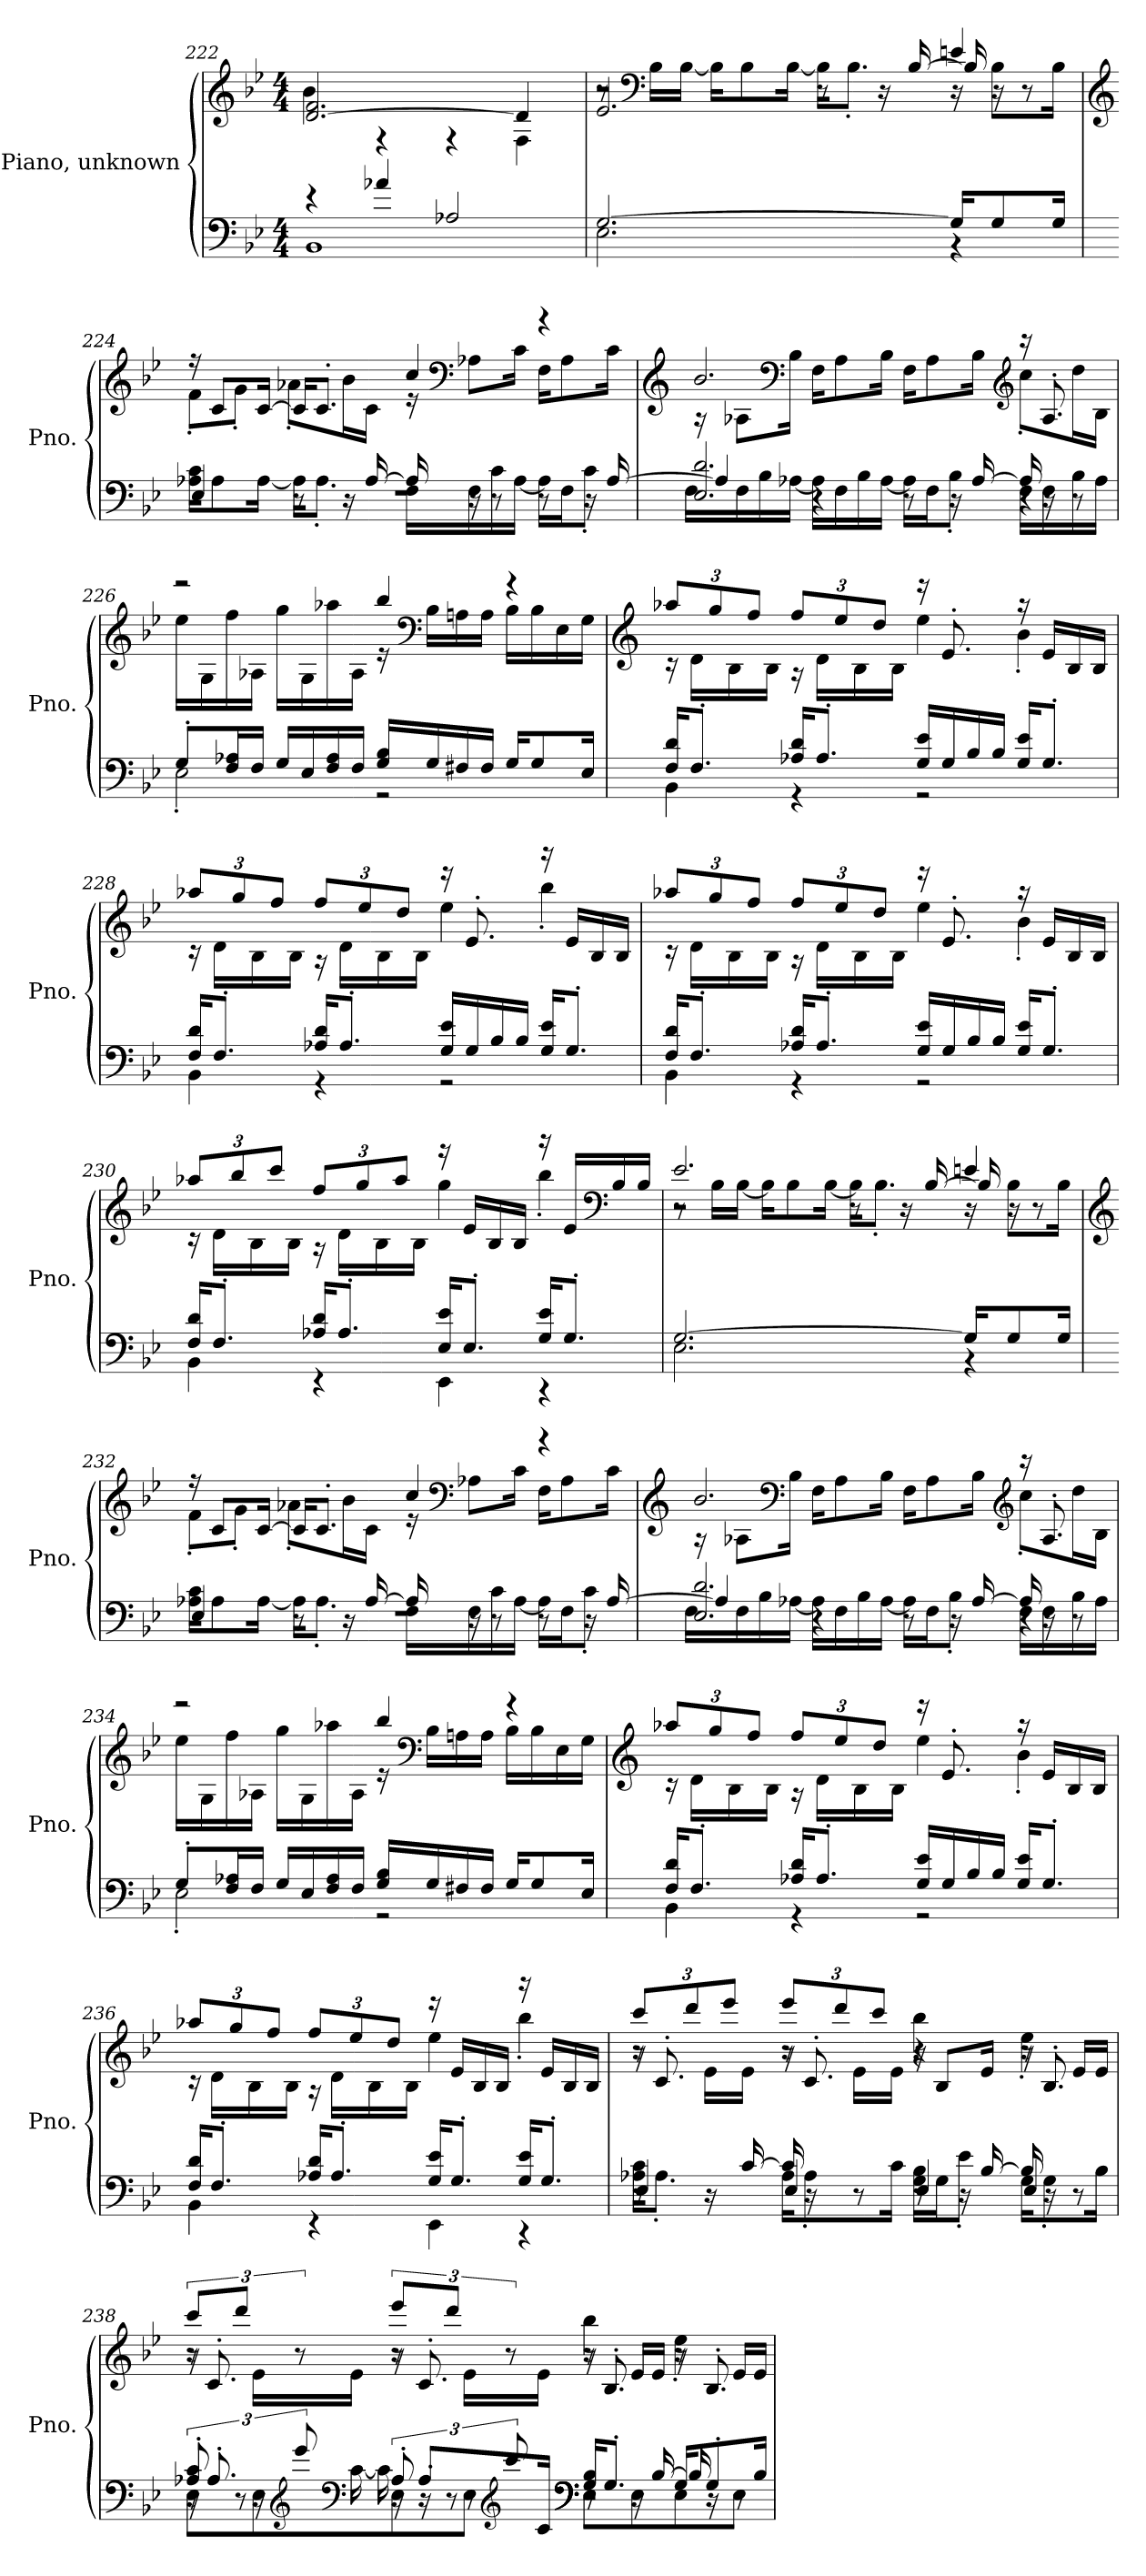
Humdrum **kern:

**kern	**kern
*part1	*part1
*staff2	*staff1
*I"Piano, unknown	*
*I'Pno.	*
*clefF4	*clefG2
*k[b-e-]	*k[b-e-]
*M4/4	*M4/4
=222	=222
*^	*^
4r	1BB-	[2.d/ 2.f/	4b-\
4a-X/	.	.	4r
2A-X/	.	.	4r
.	.	4d/]	4F\
=223	=223	=223	=223
*	*	*	*^
[2.G/	2.E-\	2.e-/	8r	2r
*	*	*clefF4	*	*
.	.	.	16B-\LL	.
.	.	.	[16B-\JJ	.
.	.	.	16B-\KL]	.
.	.	.	8B-\	.
.	.	.	[16B-\Jk	.
.	.	.	16B-\KL]	8r
.	.	.	8.B-'\J	.
.	.	.	.	16r
.	.	.	.	[16B-/
16G/KL]	4r	4en/	16r	16B-/]
8G/	.	.	8B-\L	16r
.	.	.	.	8r
16G/Jk	.	.	16B-\Jk	.
*v	*v	*	*	*
*	*v	*v	*v
!!LO:LB:g=z
=224	=224
*	*clefG2
*^	*^
*	*^	*	*
1r	16A-X\ 16c\KL	4E-/	16r	8f'\L
.	8A-\	.	8c/L	.
.	.	.	.	8g'\J
.	[16A-\Jk	.	[16c/Jk	.
.	16A-\KL]	8r	16c/KL]	8a-X'\L
.	8.A-'\J	.	8.c'/J	.
.	.	16r	.	16b-\L
.	.	[16A-/	.	16c\JJ
.	16F\LL	16A-/]	4cc/	16r
*	*	*	*clefF4	*
.	16F\	16r	.	8A-X\L
.	16c\	8r	.	.
.	[16A-\JJ	.	.	16c\Jk
.	16A-\LL]	8r	4r	16F\KL
.	16F\J	.	.	8A-\
.	8c'\J	16r	.	.
.	.	[16A-/	.	16c\Jk
!!LO:PB:g=z	!!
=225	=225	=225	=225	=225
*	*	*	*clefG2	*
2.E-/ 2.d/	16F\LL	4A-/]	2.b-/	16r
.	16F\	.	.	8A-X\L
.	16B-\	.	.	.
*	*	*	*clefF4	*
.	[16A-X\JJ	.	.	16B-\Jk
.	16A-\LL]	4r	.	16F\KL
.	16F\	.	.	8A-\
.	16B-\	.	.	.
.	[16A-\JJ	.	.	16B-\Jk
.	16A-\LL]	8r	.	16F\KL
.	16F\J	.	.	8A-\
.	8B-'\J	16r	.	.
.	.	[16A-/	.	16B-\Jk
*	*	*	*clefG2	*
4r	16F\LL	16A-/]	16r	8cc'\L
.	16F\	16r	8.A-'/	.
.	16B-\	8r	.	16dd\L
.	16A-\JJ	.	.	16B-\JJ
*	*v	*v	*	*
=226	=226	=226	=226
8G'/L	2E-'\	2r	16ee-\LL
.	.	.	16G\
16F/ 16A-X/L	.	.	16ff\
16F/JJ	.	.	16A-X\JJ
16G/LL	.	.	16gg\LL
16E-/	.	.	16G\
16F/ 16A-/	.	.	16aa-X\
16F/JJ	.	.	16A-\JJ
16G/ 16B-/LL	2r	4bb-/	16r
*	*	*clefF4	*
16G/	.	.	16B-\LL
16F#X/	.	.	16An\
16F#/JJ	.	.	16A\JJ
16G/KL	.	4r	16B-\LL
8G/	.	.	16B-\
.	.	.	16E-\
16E-/Jk	.	.	16G\JJ
!!LO:LB:g=z	!!
=227	=227	=227	=227
*	*	*clefG2	*
*	*	*Xbrackettup	*
16F/ 16d/KL	4BB-\	12aa-X/L	16r
8.F'/J	.	.	16d\LL
.	.	12gg/	.
.	.	.	16B-\
.	.	12ff/J	.
.	.	.	16B-\JJ
16A-X/ 16d/KL	4r	12ff/L	16r
8.A-'/J	.	.	16d\LL
.	.	12ee-/	.
.	.	.	16B-\
.	.	12dd/J	.
.	.	.	16B-\JJ
16G/ 16e-/LL	2r	16r	4ee-\
16G/	.	8.e-'/	.
16B-/	.	.	.
16B-/JJ	.	.	.
16G/ 16e-/KL	.	16r	4b-'\
8.G'/J	.	16e-/LL	.
.	.	16B-/	.
.	.	16B-/JJ	.
=228	=228	=228	=228
16F/ 16d/KL	4BB-\	12aa-X/L	16r
8.F'/J	.	.	16d\LL
.	.	12gg/	.
.	.	.	16B-\
.	.	12ff/J	.
.	.	.	16B-\JJ
16A-X/ 16d/KL	4r	12ff/L	16r
8.A-'/J	.	.	16d\LL
.	.	12ee-/	.
.	.	.	16B-\
.	.	12dd/J	.
.	.	.	16B-\JJ
16G/ 16e-/LL	2r	16r	4ee-\
16G/	.	8.e-'/	.
16B-/	.	.	.
16B-/JJ	.	.	.
16G/ 16e-/KL	.	16r	4bb-'\
8.G'/J	.	16e-/LL	.
.	.	16B-/	.
.	.	16B-/JJ	.
!!LO:LB:g=z	!!
=229	=229	=229	=229
16F/ 16d/KL	4BB-\	12aa-X/L	16r
8.F'/J	.	.	16d\LL
.	.	12gg/	.
.	.	.	16B-\
.	.	12ff/J	.
.	.	.	16B-\JJ
16A-X/ 16d/KL	4r	12ff/L	16r
8.A-'/J	.	.	16d\LL
.	.	12ee-/	.
.	.	.	16B-\
.	.	12dd/J	.
.	.	.	16B-\JJ
16G/ 16e-/LL	2r	16r	4ee-\
16G/	.	8.e-'/	.
16B-/	.	.	.
16B-/JJ	.	.	.
16G/ 16e-/KL	.	16r	4b-'\
8.G'/J	.	16e-/LL	.
.	.	16B-/	.
.	.	16B-/JJ	.
=230	=230	=230	=230
16F/ 16d/KL	4BB-\	12aa-X/L	16r
8.F'/J	.	.	16d\LL
.	.	12bb-/	.
.	.	.	16B-\
.	.	12ccc/J	.
.	.	.	16B-\JJ
16A-X/ 16d/KL	4r	12ff/L	16r
8.A-'/J	.	.	16d\LL
.	.	12gg/	.
.	.	.	16B-\
.	.	12aa-/J	.
.	.	.	16B-\JJ
16E-/ 16e-/KL	4EE-\	16r	4gg\
8.E-'/J	.	16e-/LL	.
.	.	16B-/	.
.	.	16B-/JJ	.
16G/ 16e-/KL	4r	16r	4bb-'\
8.G'/J	.	16e-/LL	.
*	*	*clefF4	*
.	.	16B-/	.
.	.	16B-/JJ	.
!!LO:LB:g=z
=231	=231	=231	=231
*	*	*	*^
[2.G/	2.E-\	2.e-/	8r	2r
.	.	.	16B-\LL	.
.	.	.	[16B-\JJ	.
.	.	.	16B-\KL]	.
.	.	.	8B-\	.
.	.	.	[16B-\Jk	.
.	.	.	16B-\KL]	8r
.	.	.	8.B-'\J	.
.	.	.	.	16r
.	.	.	.	[16B-/
16G/KL]	4r	4en/	16r	16B-/]
8G/	.	.	8B-\L	16r
.	.	.	.	8r
16G/Jk	.	.	16B-\Jk	.
*v	*v	*	*	*
*	*v	*v	*v
=232	=232
*	*clefG2
*^	*^
*	*^	*	*
1r	16A-X\ 16c\KL	4E-/	16r	8f'\L
.	8A-\	.	8c/L	.
.	.	.	.	8g'\J
.	[16A-\Jk	.	[16c/Jk	.
.	16A-\KL]	8r	16c/KL]	8a-X'\L
.	8.A-'\J	.	8.c'/J	.
.	.	16r	.	16b-\L
.	.	[16A-/	.	16c\JJ
.	16F\LL	16A-/]	4cc/	16r
*	*	*	*clefF4	*
.	16F\	16r	.	8A-X\L
.	16c\	8r	.	.
.	[16A-\JJ	.	.	16c\Jk
.	16A-\LL]	8r	4r	16F\KL
.	16F\J	.	.	8A-\
.	8c'\J	16r	.	.
.	.	[16A-/	.	16c\Jk
!!LO:LB:g=z	!!
=233	=233	=233	=233	=233
*	*	*	*clefG2	*
2.E-/ 2.d/	16F\LL	4A-/]	2.b-/	16r
.	16F\	.	.	8A-X\L
.	16B-\	.	.	.
*	*	*	*clefF4	*
.	[16A-X\JJ	.	.	16B-\Jk
.	16A-\LL]	4r	.	16F\KL
.	16F\	.	.	8A-\
.	16B-\	.	.	.
.	[16A-\JJ	.	.	16B-\Jk
.	16A-\LL]	8r	.	16F\KL
.	16F\J	.	.	8A-\
.	8B-'\J	16r	.	.
.	.	[16A-/	.	16B-\Jk
*	*	*	*clefG2	*
4r	16F\LL	16A-/]	16r	8cc'\L
.	16F\	16r	8.A-'/	.
.	16B-\	8r	.	16dd\L
.	16A-\JJ	.	.	16B-\JJ
*	*v	*v	*	*
=234	=234	=234	=234
8G'/L	2E-'\	2r	16ee-\LL
.	.	.	16G\
16F/ 16A-X/L	.	.	16ff\
16F/JJ	.	.	16A-X\JJ
16G/LL	.	.	16gg\LL
16E-/	.	.	16G\
16F/ 16A-/	.	.	16aa-X\
16F/JJ	.	.	16A-\JJ
16G/ 16B-/LL	2r	4bb-/	16r
*	*	*clefF4	*
16G/	.	.	16B-\LL
16F#X/	.	.	16An\
16F#/JJ	.	.	16A\JJ
16G/KL	.	4r	16B-\LL
8G/	.	.	16B-\
.	.	.	16E-\
16E-/Jk	.	.	16G\JJ
!!LO:LB:g=z	!!
=235	=235	=235	=235
*	*	*clefG2	*
16F/ 16d/KL	4BB-\	12aa-X/L	16r
8.F'/J	.	.	16d\LL
.	.	12gg/	.
.	.	.	16B-\
.	.	12ff/J	.
.	.	.	16B-\JJ
16A-X/ 16d/KL	4r	12ff/L	16r
8.A-'/J	.	.	16d\LL
.	.	12ee-/	.
.	.	.	16B-\
.	.	12dd/J	.
.	.	.	16B-\JJ
16G/ 16e-/LL	2r	16r	4ee-\
16G/	.	8.e-'/	.
16B-/	.	.	.
16B-/JJ	.	.	.
16G/ 16e-/KL	.	16r	4b-'\
8.G'/J	.	16e-/LL	.
.	.	16B-/	.
.	.	16B-/JJ	.
=236	=236	=236	=236
16F/ 16d/KL	4BB-\	12aa-X/L	16r
8.F'/J	.	.	16d\LL
.	.	12gg/	.
.	.	.	16B-\
.	.	12ff/J	.
.	.	.	16B-\JJ
16A-X/ 16d/KL	4r	12ff/L	16r
8.A-'/J	.	.	16d\LL
.	.	12ee-/	.
.	.	.	16B-\
.	.	12dd/J	.
.	.	.	16B-\JJ
16G/ 16e-/KL	4EE-\	16r	4ee-\
8.G'/J	.	16e-/LL	.
.	.	16B-/	.
.	.	16B-/JJ	.
16G/ 16e-/KL	4r	16r	4bb-'\
8.G'/J	.	16e-/LL	.
.	.	16B-/	.
.	.	16B-/JJ	.
!!LO:PB:g=z
=237	=237	=237	=237
*	*^	*	*^
8r	16A-X\ 16c\KL	4E-/	12ccc/L	8r	16r
.	8.A-'\J	.	.	.	8.c'/
.	.	.	12ddd/	.	.
16r	.	.	.	16e-\LL	.
.	.	.	12eee-/J	.	.
[16c/	.	.	.	16e-\JJ	.
16c/]	16A-\KL	4E-/	12eee-/L	8r	16r
16r	8A-'\	.	.	.	8.c'/
.	.	.	12ddd/	.	.
8r	.	.	.	16e-\LL	.
.	.	.	12ccc/J	.	.
.	16c\Jk	.	.	16e-\JJ	.
8r	16G\ 16B-\LL	4E-/	16r	4bb-\	4r
.	16G\J	.	8B-/L	.	.
16r	8e-'\J	.	.	.	.
[16B-/	.	.	16e-/Jk	.	.
16B-/]	16G\KL	4E-/	8r	4ee-'\	16r
16r	8G'\	.	.	.	8.B-'/
8r	.	.	16e-/LL	.	.
.	16B-\Jk	.	16e-/JJ	.	.
!!LO:LB:g=z	!!	!!
=238	=238	=238	=238	=238	=238
*	*	*^	*	*	*
*	*	*	*	*brackettup	*	*
12A-X/' 12c/'	8r	16r	8E-\L	12ccc/L	8r	16r
.	.	8.A-'/	.	.	.	8.c'/
12r	.	.	.	12ddd/J	.	.
.	16r	.	8E-\	.	16e-\LL	.
*clefG2	*	*	*	*	*	*
12eee-/	.	.	.	12r	.	.
*clefF4	*	*	*	*	*	*
.	[16c\	.	.	.	16e-\JJ	.
12A-'/	16c\]	16r	8E-\	12eee-/L	8r	16r
.	16r	8A-'/L	.	.	.	8.c'/
12r	.	.	.	12ddd/J	.	.
.	8r	.	8E-\J	.	16e-\LL	.
*clefG2	*	*	*	*	*	*
12ccc/	.	.	.	12r	.	.
.	.	16c/Jk	.	.	16e-\JJ	.
*clefF4	*	*	*	*	*	*
16G/ 16B-/KL	2r	8r	8E-\L	8r	4bb-\	16r
8.G'/J	.	.	.	.	.	8.B-'/
.	.	16r	8E-\	16e-/LL	.	.
.	.	[16B-/	.	16e-/JJ	.	.
16G/KL	.	16B-/]	8E-\	8r	4ee-'\	16r
8G'/	.	16r	.	.	.	8.B-'/
.	.	8r	8E-\J	16e-/LL	.	.
16B-/Jk	.	.	.	16e-/JJ	.	.
*v	*v	*v	*v	*	*	*
*	*v	*v	*v
=	=
*-	*-
